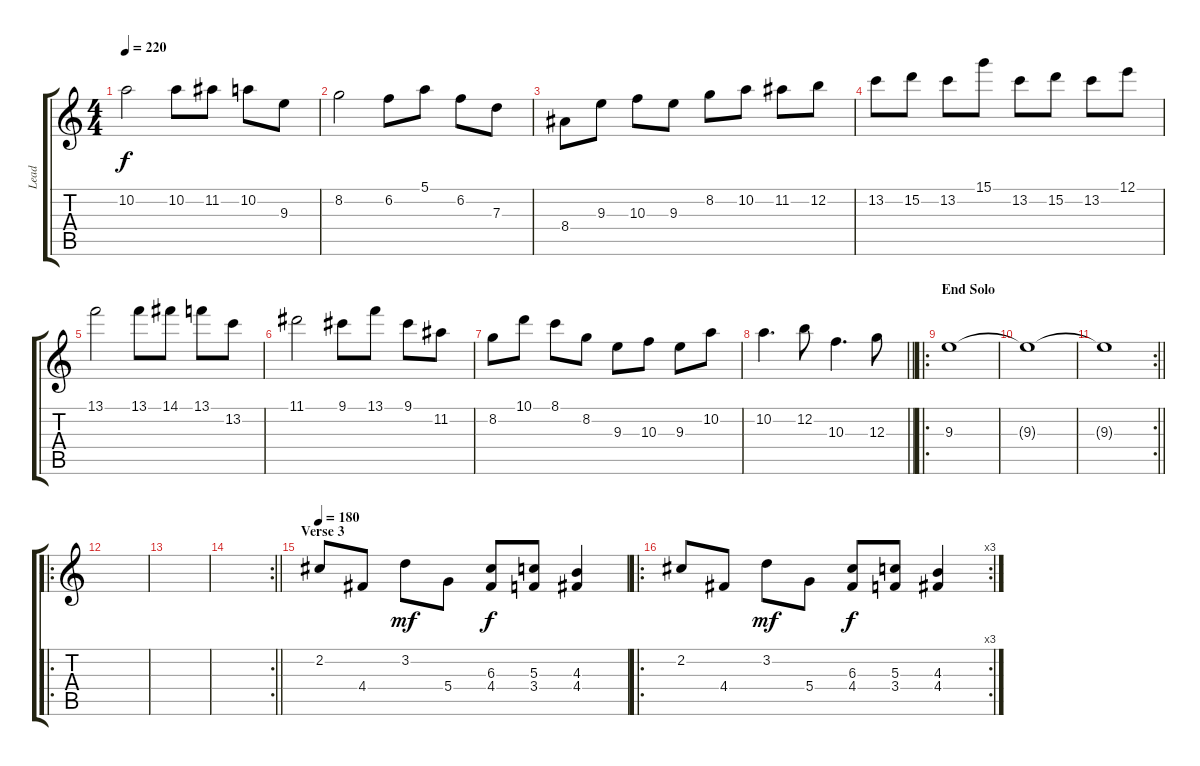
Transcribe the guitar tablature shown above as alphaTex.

\track ("Lead" "Lead") {instrument distortionguitar}
\staff {score tabs}
\tuning (E4 B3 G3 D3 A2 E2) {hide}
\ts (4 4)
\tempo 220
\clef g2
\ks c
10.2.2{dy f} 10.2.8 11.2.8 10.2.8 9.3.8 |
8.2.2 6.2.8 5.1.8 6.2.8 7.3.8 |
8.4.8 9.3.8 10.3.8 9.3.8 8.2.8 10.2.8 11.2.8 12.2.8 |
13.2.8 15.2.8 13.2.8 15.1.8 13.2.8 15.2.8 13.2.8 12.1.8 |
13.1.2 13.1.8 14.1.8 13.1.8 13.2.8 |
11.1.2 9.1.8 13.1.8 9.1.8 11.2.8 |
8.2.8 10.1.8 8.1.8 8.2.8 9.3.8 10.3.8 9.3.8 10.2.8 |
\barLineRight lightlight
10.2.4{d} 12.2.8 10.3.4{d} 12.3.8 |
\ro
\section ("" "End Solo")
9.3.1{volume 0} |
9.3{t}.1 |
\rc 2
\barLineRight lightlight
9.3{t}.1 |
\ro
|
|
\rc 2
\barLineRight lightlight
|
\section ("" "Verse 3")
\tempo 180
2.2.8{volume 16} 4.4.8 3.2.8{dy mf} 5.4.8 (6.3 4.4).8{dy f} (5.3 3.4).8 (4.3 4.4).4 |
\ro
\rc 3
2.2.8 4.4.8 3.2.8{dy mf} 5.4.8 (6.3 4.4).8{dy f} (5.3 3.4).8 (4.3 4.4).4
